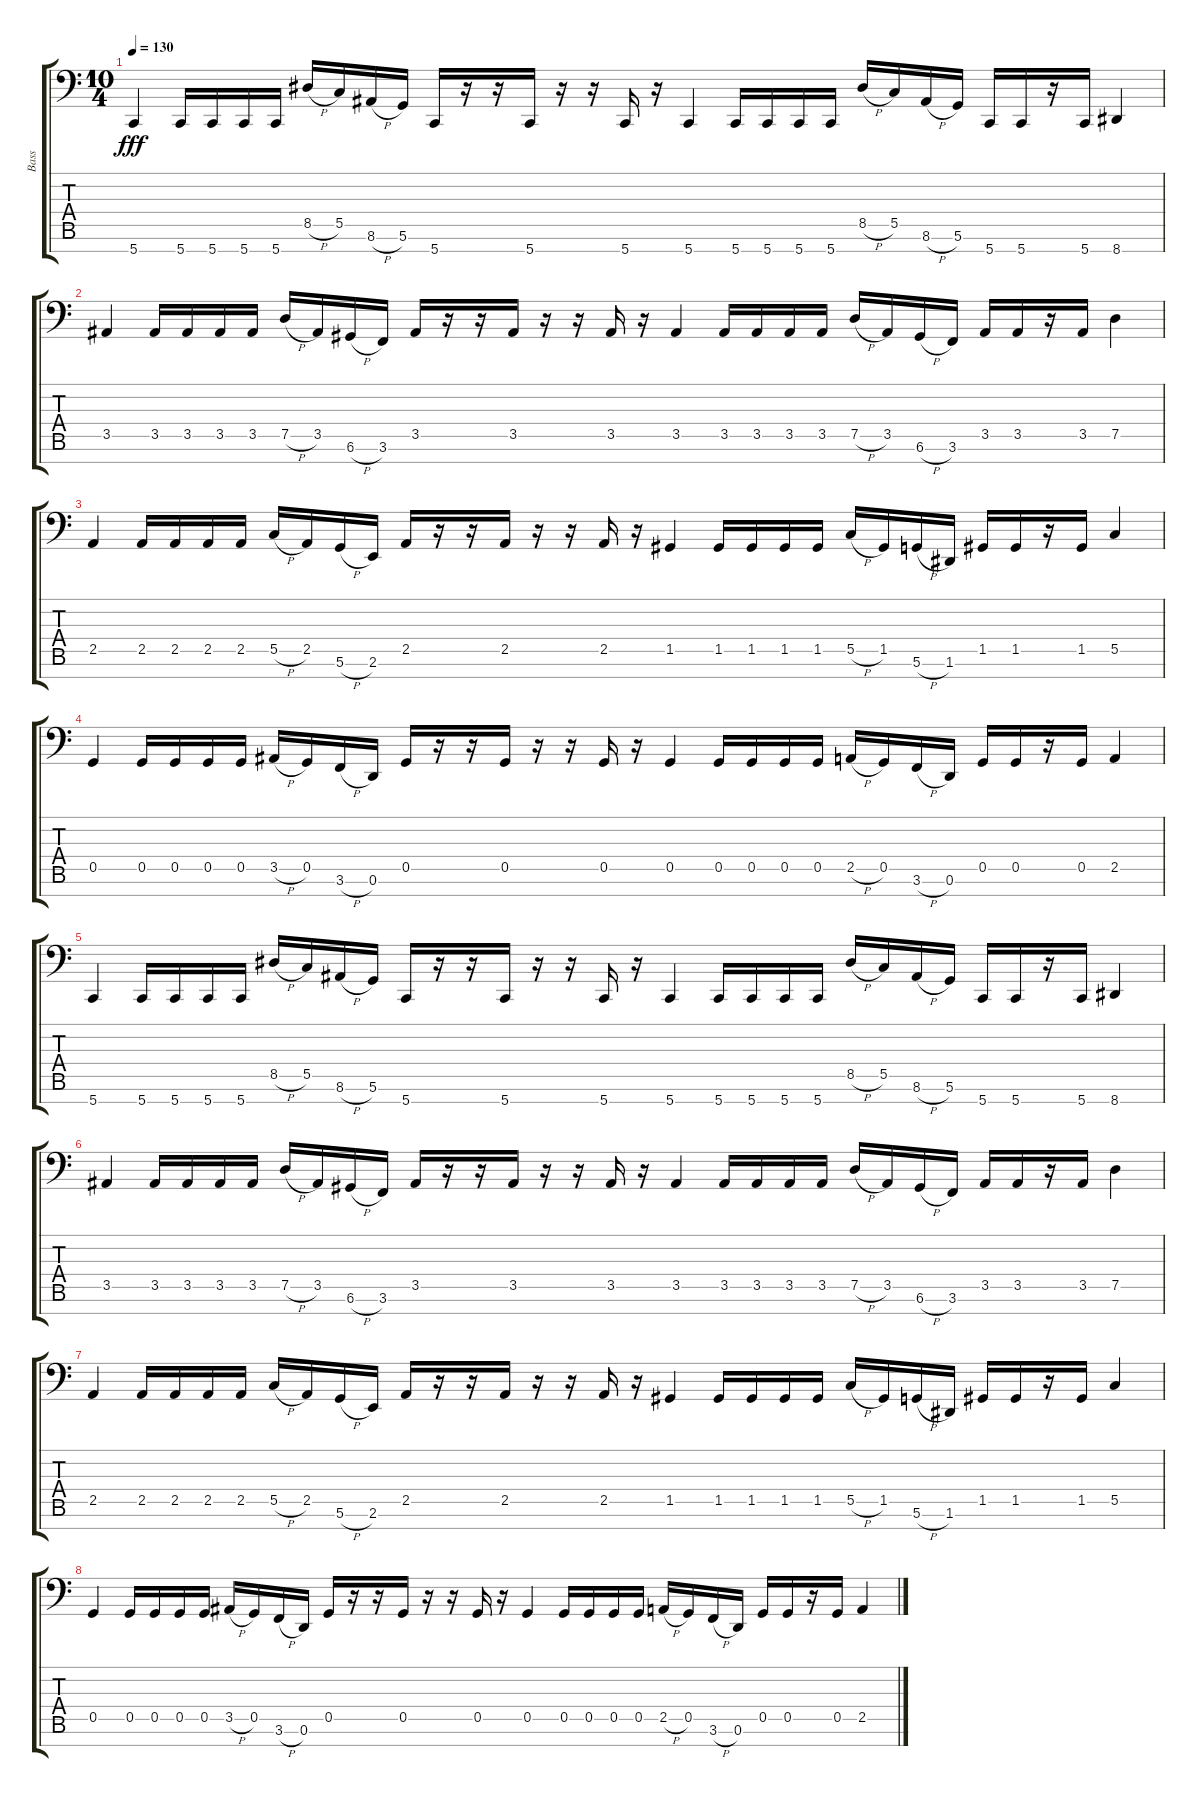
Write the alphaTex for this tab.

\track ("Bass" "Bass") {instrument electricbasspick}
\staff {score tabs}
\tuning (D3 A2 F2 C2 G1 D1 G0) {hide}
\ts (10 4)
\tempo 130
\clef f4
\ks c
5.7.4{dy fff} 5.7.16 5.7.16 5.7.16 5.7.16 8.5{h}.16 5.5.16 8.6{h}.16 5.6.16 5.7.16 r.16 r.16 5.7.16 r.16 r.16 5.7.16 r.16 5.7.4 5.7.16 5.7.16 5.7.16 5.7.16 8.5{h}.16 5.5.16 8.6{h}.16 5.6.16 5.7.16 5.7.16 r.16 5.7.16 8.7.4 |
3.5.4 3.5.16 3.5.16 3.5.16 3.5.16 7.5{h}.16 3.5.16 6.6{h}.16 3.6.16 3.5.16 r.16 r.16 3.5.16 r.16 r.16 3.5.16 r.16 3.5.4 3.5.16 3.5.16 3.5.16 3.5.16 7.5{h}.16 3.5.16 6.6{h}.16 3.6.16 3.5.16 3.5.16 r.16 3.5.16 7.5.4 |
2.5.4 2.5.16 2.5.16 2.5.16 2.5.16 5.5{h}.16 2.5.16 5.6{h}.16 2.6.16 2.5.16 r.16 r.16 2.5.16 r.16 r.16 2.5.16 r.16 1.5.4 1.5.16 1.5.16 1.5.16 1.5.16 5.5{h}.16 1.5.16 5.6{h}.16 1.6.16 1.5.16 1.5.16 r.16 1.5.16 5.5.4 |
0.5.4 0.5.16 0.5.16 0.5.16 0.5.16 3.5{h}.16 0.5.16 3.6{h}.16 0.6.16 0.5.16 r.16 r.16 0.5.16 r.16 r.16 0.5.16 r.16 0.5.4 0.5.16 0.5.16 0.5.16 0.5.16 2.5{h}.16 0.5.16 3.6{h}.16 0.6.16 0.5.16 0.5.16 r.16 0.5.16 2.5.4 |
5.7.4 5.7.16 5.7.16 5.7.16 5.7.16 8.5{h}.16 5.5.16 8.6{h}.16 5.6.16 5.7.16 r.16 r.16 5.7.16 r.16 r.16 5.7.16 r.16 5.7.4 5.7.16 5.7.16 5.7.16 5.7.16 8.5{h}.16 5.5.16 8.6{h}.16 5.6.16 5.7.16 5.7.16 r.16 5.7.16 8.7.4 |
3.5.4 3.5.16 3.5.16 3.5.16 3.5.16 7.5{h}.16 3.5.16 6.6{h}.16 3.6.16 3.5.16 r.16 r.16 3.5.16 r.16 r.16 3.5.16 r.16 3.5.4 3.5.16 3.5.16 3.5.16 3.5.16 7.5{h}.16 3.5.16 6.6{h}.16 3.6.16 3.5.16 3.5.16 r.16 3.5.16 7.5.4 |
2.5.4 2.5.16 2.5.16 2.5.16 2.5.16 5.5{h}.16 2.5.16 5.6{h}.16 2.6.16 2.5.16 r.16 r.16 2.5.16 r.16 r.16 2.5.16 r.16 1.5.4 1.5.16 1.5.16 1.5.16 1.5.16 5.5{h}.16 1.5.16 5.6{h}.16 1.6.16 1.5.16 1.5.16 r.16 1.5.16 5.5.4 |
0.5.4 0.5.16 0.5.16 0.5.16 0.5.16 3.5{h}.16 0.5.16 3.6{h}.16 0.6.16 0.5.16 r.16 r.16 0.5.16 r.16 r.16 0.5.16 r.16 0.5.4 0.5.16 0.5.16 0.5.16 0.5.16 2.5{h}.16 0.5.16 3.6{h}.16 0.6.16 0.5.16 0.5.16 r.16 0.5.16 2.5.4
